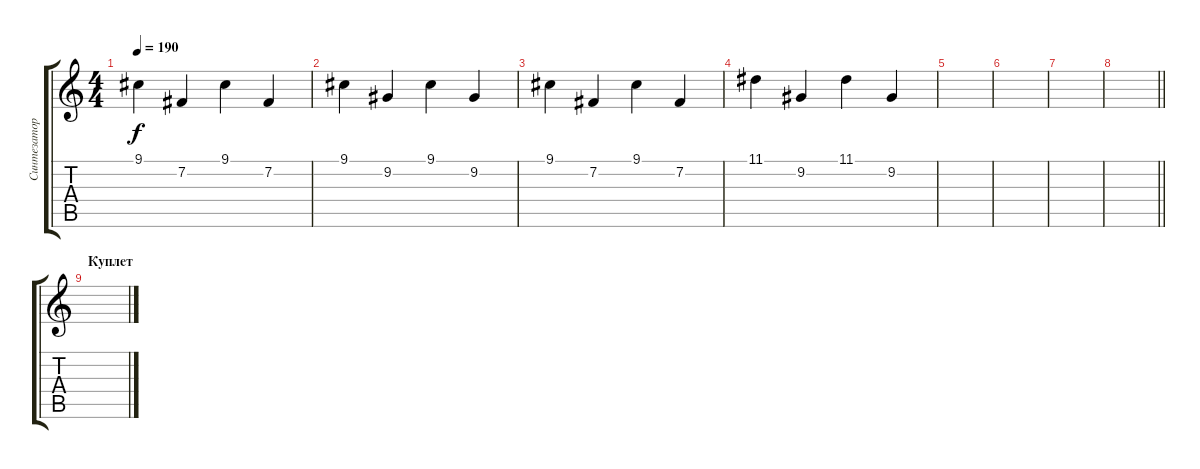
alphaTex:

\track ("Синтезатор" "Синтезатор") {instrument stringensemble1}
\staff {score tabs}
\tuning (E4 B3 G3 D3 A2 E2) {hide}
\ts (4 4)
\tempo 190
\clef g2
\ks c
9.1.4{dy f} 7.2.4 9.1.4 7.2.4 |
9.1.4 9.2.4 9.1.4 9.2.4 |
9.1.4 7.2.4 9.1.4 7.2.4 |
11.1.4 9.2.4 11.1.4 9.2.4 |
|
|
|
\barLineRight lightlight
|
\section ("" "Куплет")
